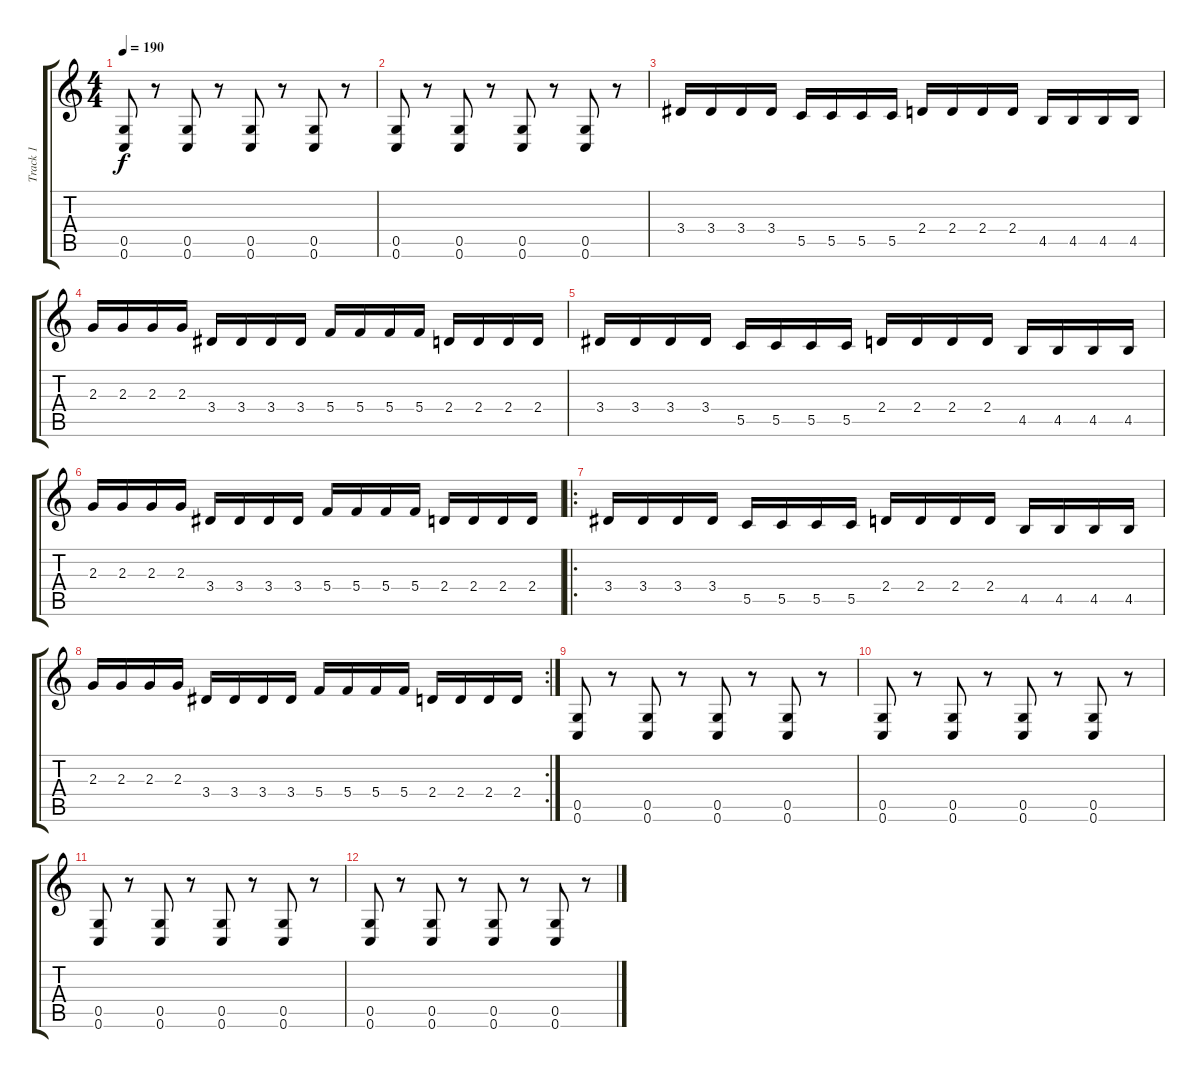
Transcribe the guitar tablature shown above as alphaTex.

\track ("Track 1" "Track 1") {instrument distortionguitar}
\staff {score tabs}
\tuning (D4 A3 F3 C3 G2 C2) {hide}
\ts (4 4)
\tempo 190
\clef g2
\ks c
(0.5 0.6).8{dy f instrument distortionguitar} r.8 (0.5 0.6).8 r.8 (0.5 0.6).8 r.8 (0.5 0.6).8 r.8 |
(0.5 0.6).8 r.8 (0.5 0.6).8 r.8 (0.5 0.6).8 r.8 (0.5 0.6).8 r.8 |
3.4.16 3.4.16 3.4.16 3.4.16 5.5.16 5.5.16 5.5.16 5.5.16 2.4.16 2.4.16 2.4.16 2.4.16 4.5.16 4.5.16 4.5.16 4.5.16 |
2.3.16 2.3.16 2.3.16 2.3.16 3.4.16 3.4.16 3.4.16 3.4.16 5.4.16 5.4.16 5.4.16 5.4.16 2.4.16 2.4.16 2.4.16 2.4.16 |
3.4.16 3.4.16 3.4.16 3.4.16 5.5.16 5.5.16 5.5.16 5.5.16 2.4.16 2.4.16 2.4.16 2.4.16 4.5.16 4.5.16 4.5.16 4.5.16 |
2.3.16 2.3.16 2.3.16 2.3.16 3.4.16 3.4.16 3.4.16 3.4.16 5.4.16 5.4.16 5.4.16 5.4.16 2.4.16 2.4.16 2.4.16 2.4.16 |
\ro
3.4.16 3.4.16 3.4.16 3.4.16 5.5.16 5.5.16 5.5.16 5.5.16 2.4.16 2.4.16 2.4.16 2.4.16 4.5.16 4.5.16 4.5.16 4.5.16 |
\rc 2
2.3.16 2.3.16 2.3.16 2.3.16 3.4.16 3.4.16 3.4.16 3.4.16 5.4.16 5.4.16 5.4.16 5.4.16 2.4.16 2.4.16 2.4.16 2.4.16 |
(0.5 0.6).8 r.8 (0.5 0.6).8 r.8 (0.5 0.6).8 r.8 (0.5 0.6).8 r.8 |
(0.5 0.6).8 r.8 (0.5 0.6).8 r.8 (0.5 0.6).8 r.8 (0.5 0.6).8 r.8 |
(0.5 0.6).8 r.8 (0.5 0.6).8 r.8 (0.5 0.6).8 r.8 (0.5 0.6).8 r.8 |
(0.5 0.6).8 r.8 (0.5 0.6).8 r.8 (0.5 0.6).8 r.8 (0.5 0.6).8 r.8
